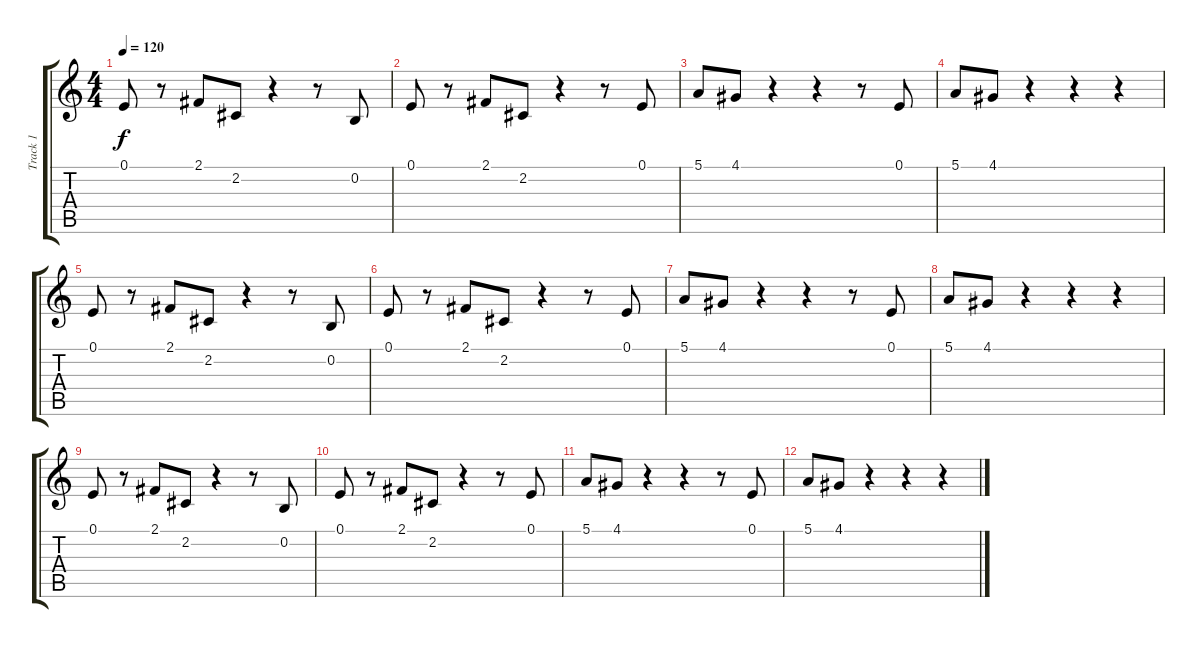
\track ("Track 1" "Track 1") {instrument lead2sawtooth}
\staff {score tabs}
\tuning (E4 B3 G3 D3 A2 E2) {hide}
\ts (4 4)
\tempo 120
\clef g2
\ks c
0.1.8{dy f} r.8 2.1.8 2.2.8 r.4 r.8 0.2.8 |
0.1.8 r.8 2.1.8 2.2.8 r.4 r.8 0.1.8 |
5.1.8 4.1.8 r.4 r.4 r.8 0.1.8 |
5.1.8 4.1.8 r.4 r.4 r.4 |
0.1.8 r.8 2.1.8 2.2.8 r.4 r.8 0.2.8 |
0.1.8 r.8 2.1.8 2.2.8 r.4 r.8 0.1.8 |
5.1.8 4.1.8 r.4 r.4 r.8 0.1.8 |
5.1.8 4.1.8 r.4 r.4 r.4 |
0.1.8 r.8 2.1.8 2.2.8 r.4 r.8 0.2.8 |
0.1.8 r.8 2.1.8 2.2.8 r.4 r.8 0.1.8 |
5.1.8 4.1.8 r.4 r.4 r.8 0.1.8 |
5.1.8 4.1.8 r.4 r.4 r.4
